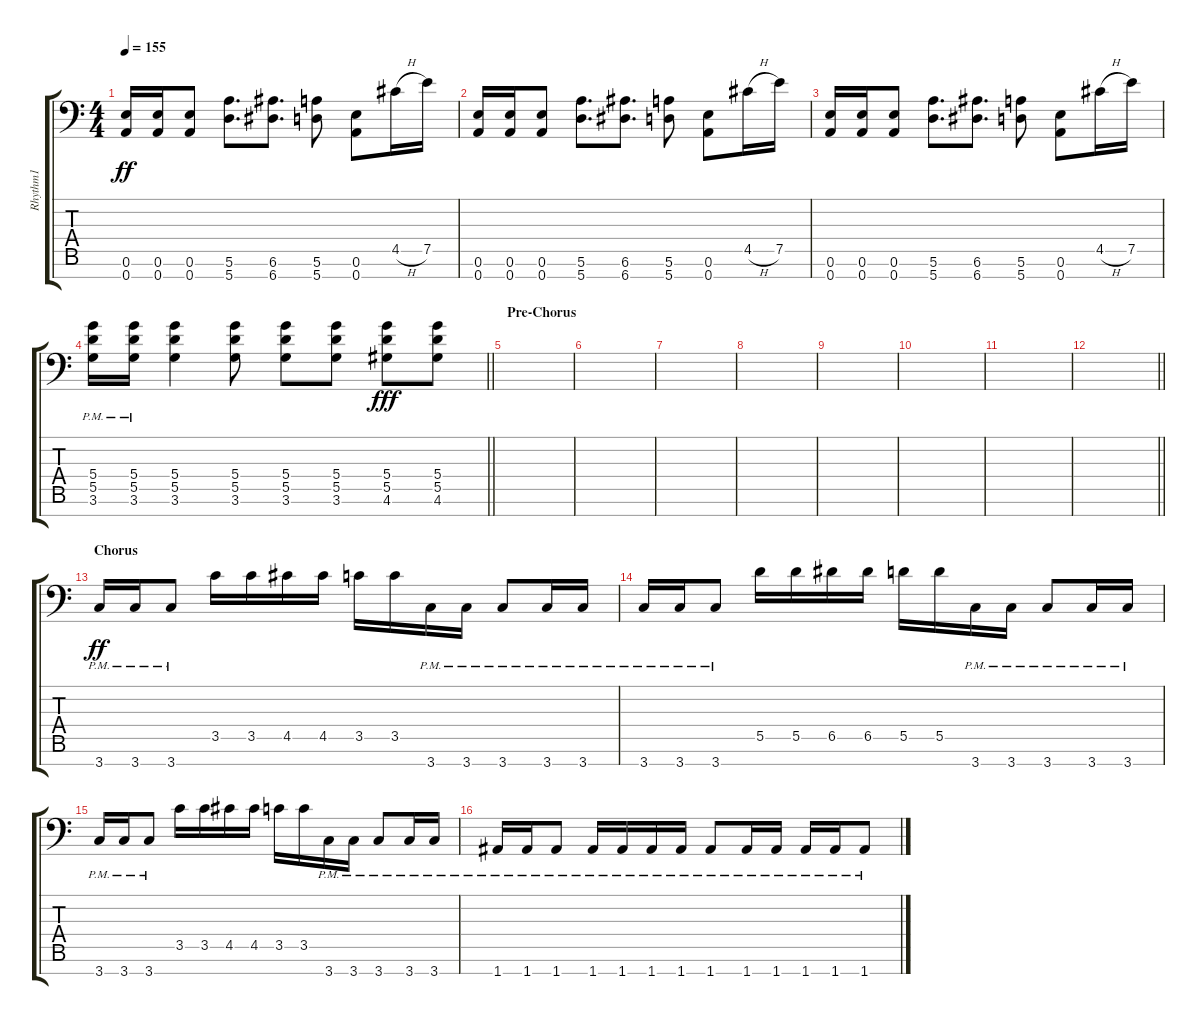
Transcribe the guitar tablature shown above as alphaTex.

\track ("Rhythm1" "Rhythm1") {instrument distortionguitar}
\staff {score tabs}
\tuning (E4 B3 G3 D3 A2 E2 A1) {hide}
\ts (4 4)
\tempo 155
\clef f4
\ks c
(0.6 0.7).16{dy ff} (0.6 0.7).16 (0.6 0.7).8 (5.6 5.7).8{d} (6.6 6.7).8{d} (5.6 5.7).8 (0.6 0.7).8 4.5{h}.16 7.5.16 |
(0.6 0.7).16 (0.6 0.7).16 (0.6 0.7).8 (5.6 5.7).8{d} (6.6 6.7).8{d} (5.6 5.7).8 (0.6 0.7).8 4.5{h}.16 7.5.16 |
(0.6 0.7).16 (0.6 0.7).16 (0.6 0.7).8 (5.6 5.7).8{d} (6.6 6.7).8{d} (5.6 5.7).8 (0.6 0.7).8 4.5{h}.16 7.5.16 |
\barLineRight lightlight
(5.4{pm} 5.5{pm} 3.6{pm}).16 (5.4{pm} 5.5{pm} 3.6{pm}).16 (5.4 5.5 3.6).4 (5.4 5.5 3.6).8 (5.4 5.5 3.6).8 (5.4 5.5 3.6).8 (5.4 5.5 4.6).8{dy fff} (5.4 5.5 4.6).8 |
\section ("" "Pre-Chorus")
|
|
|
|
|
|
|
\barLineRight lightlight
|
\section ("" "Chorus")
3.7{pm}.16{dy ff} 3.7{pm}.16 3.7{pm}.8 3.5.16 3.5.16 4.5.16 4.5.16 3.5.16 3.5.16 3.7{pm}.16 3.7{pm}.16 3.7{pm}.8 3.7{pm}.16 3.7{pm}.16 |
3.7{pm}.16 3.7{pm}.16 3.7{pm}.8 5.5.16 5.5.16 6.5.16 6.5.16 5.5.16 5.5.16 3.7{pm}.16 3.7{pm}.16 3.7{pm}.8 3.7{pm}.16 3.7{pm}.16 |
3.7{pm}.16 3.7{pm}.16 3.7{pm}.8 3.5.16 3.5.16 4.5.16 4.5.16 3.5.16 3.5.16 3.7{pm}.16 3.7{pm}.16 3.7{pm}.8 3.7{pm}.16 3.7{pm}.16 |
1.7{pm}.16 1.7{pm}.16 1.7{pm}.8 1.7{pm}.16 1.7{pm}.16 1.7{pm}.16 1.7{pm}.16 1.7{pm}.8 1.7{pm}.16 1.7{pm}.16 1.7{pm}.16 1.7{pm}.16 1.7{pm}.8
